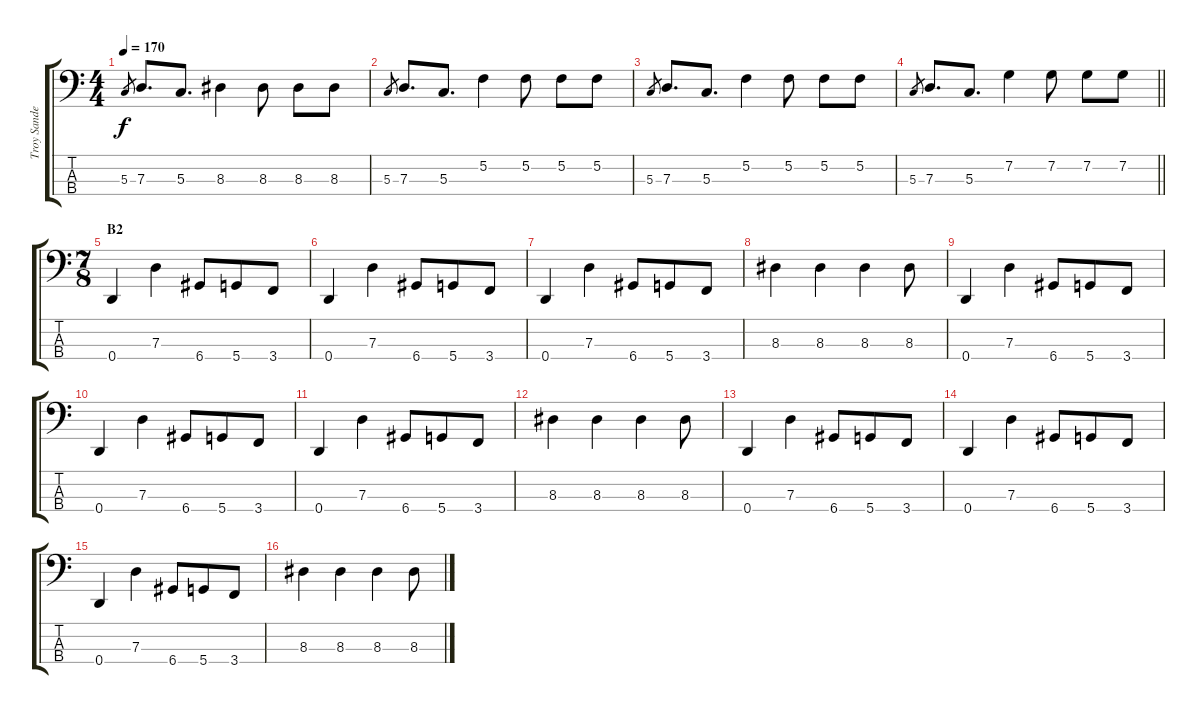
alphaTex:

\track ("Troy Sanders" "Troy Sande") {instrument electricbassfinger}
\staff {score tabs}
\tuning (F2 C2 G1 D1) {hide}
\ts (4 4)
\tempo 170
\clef f4
\ks c
5.3.8{gr dy f} 7.3.8{d} 5.3.8{d} 8.3.4 8.3.8 8.3.8 8.3.8 |
5.3.8{gr} 7.3.8{d} 5.3.8{d} 5.2.4 5.2.8 5.2.8 5.2.8 |
5.3.8{gr} 7.3.8{d} 5.3.8{d} 5.2.4 5.2.8 5.2.8 5.2.8 |
\barLineRight lightlight
5.3.8{gr} 7.3.8{d} 5.3.8{d} 7.2.4 7.2.8 7.2.8 7.2.8 |
\ts (7 8)
\section ("" "B2")
0.4.4 7.3.4 6.4.8 5.4.8 3.4.8 |
0.4.4 7.3.4 6.4.8 5.4.8 3.4.8 |
0.4.4 7.3.4 6.4.8 5.4.8 3.4.8 |
8.3.4 8.3.4 8.3.4 8.3.8 |
0.4.4 7.3.4 6.4.8 5.4.8 3.4.8 |
0.4.4 7.3.4 6.4.8 5.4.8 3.4.8 |
0.4.4 7.3.4 6.4.8 5.4.8 3.4.8 |
8.3.4 8.3.4 8.3.4 8.3.8 |
0.4.4 7.3.4 6.4.8 5.4.8 3.4.8 |
0.4.4 7.3.4 6.4.8 5.4.8 3.4.8 |
0.4.4 7.3.4 6.4.8 5.4.8 3.4.8 |
8.3.4 8.3.4 8.3.4 8.3.8
